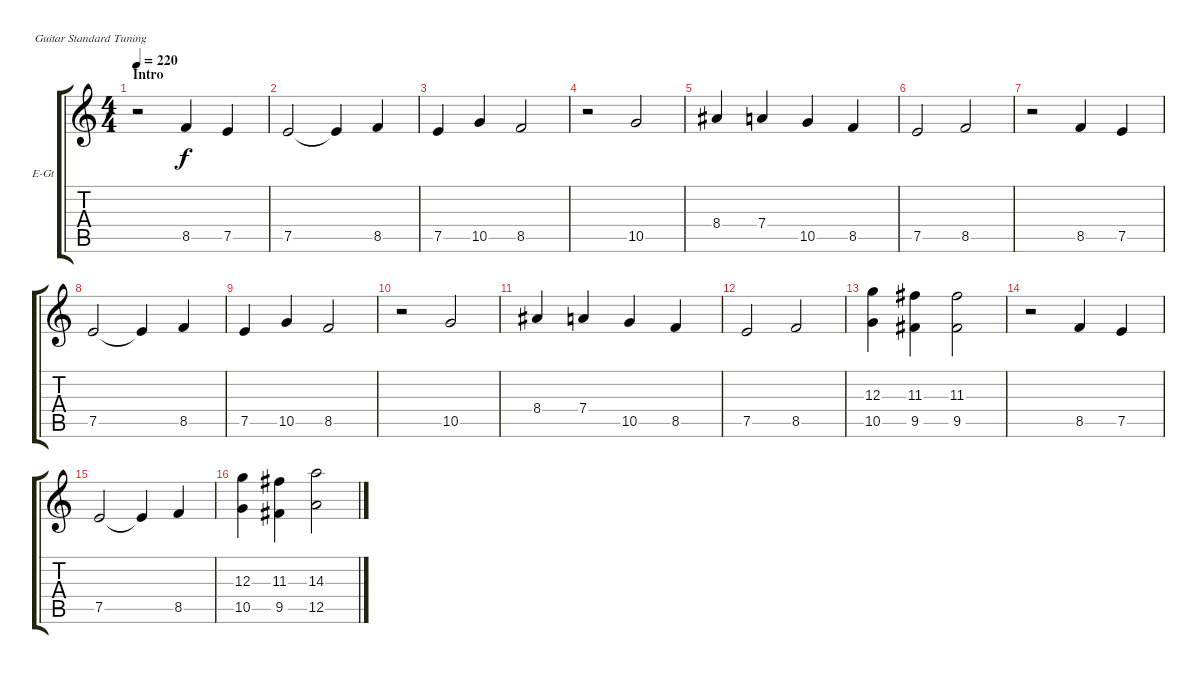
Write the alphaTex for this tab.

\defaultSystemsLayout 4
\bracketExtendMode groupsimilarinstruments
\firstSystemTrackNameOrientation horizontal
\otherSystemsTrackNameOrientation horizontal
\track ("Electric Guitar" "E-Gt") {instrument distortionguitar}
\staff {score tabs}
\tuning (E4 B3 G3 D3 A2 E2)
\ts (4 4)
\section ("" "Intro")
\tempo 220
\clef g2
\ks c
r.2{dy f instrument distortionguitar} 8.5.4 7.5.4 |
7.5.2 7.5{t}.4 8.5.4 |
7.5.4 10.5.4 8.5.2 |
r.2 10.5.2 |
8.4.4 7.4.4 10.5.4 8.5.4 |
7.5.2 8.5.2 |
r.2 8.5.4 7.5.4 |
7.5.2 7.5{t}.4 8.5.4 |
7.5.4 10.5.4 8.5.2 |
r.2 10.5.2 |
8.4.4 7.4.4 10.5.4 8.5.4 |
7.5.2 8.5.2 |
(12.3 10.5).4 (11.3 9.5).4 (11.3 9.5).2 |
r.2 8.5.4 7.5.4 |
7.5.2 7.5{t}.4 8.5.4 |
(12.3 10.5).4 (11.3 9.5).4 (14.3 12.5).2
